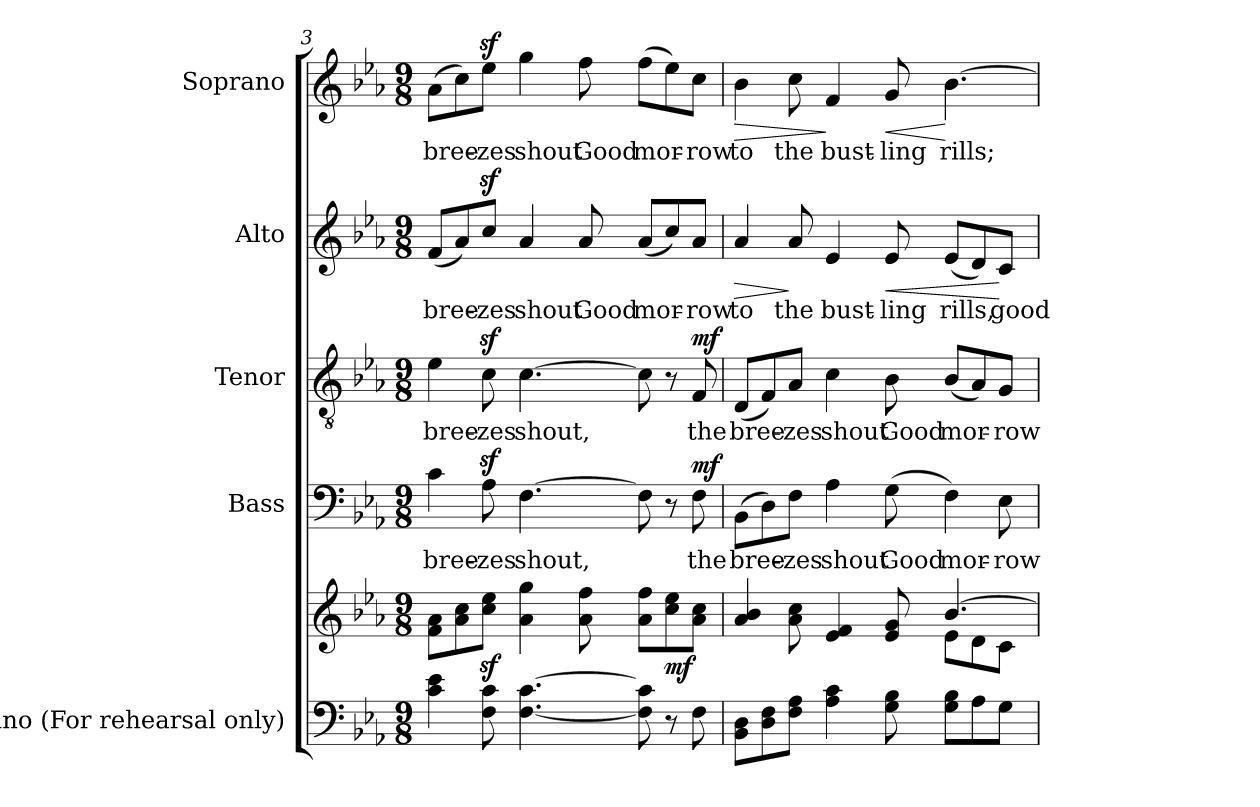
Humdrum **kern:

**kern	**kern	**dynam	**kern	**text	**dynam	**kern	**text	**dynam	**kern	**text	**dynam	**kern	**text	**dynam
*part5	*part5	*part5	*part4	*part4	*part4	*part3	*part3	*part3	*part2	*part2	*part2	*part1	*part1	*part1
*staff6	*staff5	*staff5/6	*staff4	*staff4	*staff4	*staff3	*staff3	*staff3	*staff2	*staff2	*staff2	*staff1	*staff1	*staff1
*I"Piano (For rehearsal only)	*	*	*I"Bass	*	*	*I"Tenor	*	*	*I"Alto	*	*	*I"Soprano	*	*
*I'Pno.	*	*	*I'B.	*	*	*I'T.	*	*	*I'A.	*	*	*I'S.	*	*
*clefF4	*clefG2	*	*clefF4	*	*	*clefGv2	*	*	*clefG2	*	*	*clefG2	*	*
*	*	*	*	*	*	*ITrd7c12	*	*	*	*	*	*	*	*
*k[b-e-a-]	*k[b-e-a-]	*	*k[b-e-a-]	*	*	*k[b-e-a-]	*	*	*k[b-e-a-]	*	*	*k[b-e-a-]	*	*
*E-:	*E-:	*	*E-:	*	*	*E-:	*	*	*E-:	*	*	*E-:	*	*
*M9/8	*M9/8	*	*M9/8	*	*	*M9/8	*	*	*M9/8	*	*	*M9/8	*	*
=3	=3	=3	=3	=3	=3	=3	=3	=3	=3	=3	=3	=3	=3	=3
!	!	!	!	!LO:LY:b:color=#000000	!	!	!	!	!	!	!	!	!	!
!	!	!	!	!	!	!	!LO:LY:b:color=#000000	!	!	!	!	!	!	!
!	!	!	!	!	!	!	!	!	!	!LO:LY:b:color=#000000	!	!	!	!
!	!	!	!	!	!	!	!	!	!	!	!	!	!LO:LY:b:color=#000000	!
4ci\ 4e-i	8fi\ 8a-iL	.	4ci\	bree-	.	4E-i\	bree-	.	(8fi/L	bree-	.	(8a-i\L	bree-	.
.	8a-i\ 8cci	.	.	.	.	.	.	.	8a-i/)	.	.	8cci\)	.	.
!	!	!	!	!LO:LY:b:color=#000000	!	!	!	!	!	!	!	!	!	!
!	!	!	!	!	!	!	!LO:LY:b:color=#000000	!	!	!	!	!	!	!
!	!	!	!	!	!	!	!	!	!	!LO:LY:b:color=#000000	!	!	!	!
!	!	!	!	!	!	!	!	!	!	!	!	!	!LO:LY:b:color=#000000	!
8Fi\ 8ci	8cci\z 8ee-izJ	.	8A-zi\	-zes	.	8Czi\	-zes	.	8cczi/J	-zes	.	8ee-zi\J	-zes	.
!	!	!	!	!LO:LY:b:color=#000000	!	!	!	!	!	!	!	!	!	!
!	!	!	!	!	!	!	!LO:LY:b:color=#000000	!	!	!	!	!	!	!
!	!	!	!	!	!	!	!	!	!	!LO:LY:b:color=#000000	!	!	!	!
!	!	!	!	!	!	!	!	!	!	!	!	!	!LO:LY:b:color=#000000	!
[<4.Fi\ [>4.ci	4a-i\ 4ggi	.	[>4.Fi\	shout,	.	[>4.Ci\	shout,	.	4a-i/	shout	.	4ggi\	shout	.
!	!	!	!	!	!	!	!	!	!	!LO:LY:b:color=#000000	!	!	!	!
!	!	!	!	!	!	!	!	!	!	!	!	!	!LO:LY:b:color=#000000	!
.	8a-i\ 8ffi	.	.	.	.	.	.	.	8a-i/	Good	.	8ffi\	Good	.
!	!	!	!	!	!	!	!	!	!	!LO:LY:b:color=#000000	!	!	!	!
!	!	!	!	!	!	!	!	!	!	!	!	!	!LO:LY:b:color=#000000	!
8Fi\] 8ci]	8a-i\ 8ffiL	.	8Fi\]	.	.	8Ci\]	.	.	(8a-i/L	mor-	.	(8ffi\L	mor-	.
8r	8cci\ 8ee-i	mf	8r	.	.	8r	.	.	8cci/)	.	.	8ee-i\)	.	.
!	!	!	!	!LO:LY:b:color=#000000	!	!	!	!	!	!	!	!	!	!
!	!	!	!	!	!	!	!LO:LY:b:color=#000000	!	!	!	!	!	!	!
!	!	!	!	!	!	!	!	!	!	!LO:LY:b:color=#000000	!	!	!	!
!	!	!	!	!	!	!	!	!	!	!	!	!	!LO:LY:b:color=#000000	!
8Fi\	8a-i\ 8cciJ	.	8Fi\	the	mf	8FFi/	the	mf	8a-i/J	-row	.	8cci\J	-row	.
=4	=4	=4	=4	=4	=4	=4	=4	=4	=4	=4	=4	=4	=4	=4
*	*^	*	*	*	*	*	*	*	*	*	*	*	*	*
!	!	!	!	!	!LO:LY:b:color=#000000	!	!	!	!	!	!	!	!	!	!
!	!	!	!	!	!	!	!	!LO:LY:b:color=#000000	!	!	!	!	!	!	!
!	!	!	!	!	!	!	!	!	!	!	!LO:LY:b:color=#000000	!LO:HP:b	!	!	!
!	!	!	!	!	!	!	!	!	!	!	!	!	!	!LO:LY:b:color=#000000	!LO:HP:b
8BB-i\ 8DiL	4a-i/ 4b-i	2.ryy	.	(8BB-i\L	bree-	.	(8DDi/L	bree-	.	4a-i/	to	>	4b-i\	to	>
8Di\ 8Fi	.	.	.	8Di\)	.	.	8FFi/)	.	.	.	.	.	.	.	.
!	!	!	!	!	!LO:LY:b:color=#000000	!	!	!	!	!	!	!	!	!	!
!	!	!	!	!	!	!	!	!LO:LY:b:color=#000000	!	!	!	!	!	!	!
!	!	!	!	!	!	!	!	!	!	!	!LO:LY:b:color=#000000	!	!	!	!
!	!	!	!	!	!	!	!	!	!	!	!	!	!	!LO:LY:b:color=#000000	!
8Fi\ 8A-iJ	8a-i\ 8cci	.	.	8Fi\J	-zes	.	8AA-i/J	-zes	.	8a-i/	the	]	8cci\	the	.
!	!	!	!	!	!LO:LY:b:color=#000000	!	!	!	!	!	!	!	!	!	!
!	!	!	!	!	!	!	!	!LO:LY:b:color=#000000	!	!	!	!	!	!	!
!	!	!	!	!	!	!	!	!	!	!	!LO:LY:b:color=#000000	!	!	!	!
!	!	!	!	!	!	!	!	!	!	!	!	!	!	!LO:LY:b:color=#000000	!
4A-i\ 4ci	4e-i/ 4fi	.	.	4A-i\	shout	.	4Ci\	shout	.	4e-i/	bust-	.	4fi/	bust-	]
!	!	!	!	!	!LO:LY:b:color=#000000	!	!	!	!	!	!	!	!	!	!
!	!	!	!	!	!	!	!	!LO:LY:b:color=#000000	!	!	!	!	!	!	!
!	!	!	!	!	!	!	!	!	!	!	!LO:LY:b:color=#000000	!LO:HP:b	!	!	!
!	!	!	!	!	!	!	!	!	!	!	!	!	!	!LO:LY:b:color=#000000	!LO:HP:b
8Gi\ 8B-i	8e-i/ 8gi	.	.	(8Gi\	Good	.	8BB-i\	Good	.	8e-i/	-ling	<	8gi/	-ling	<
!	!	!	!	!	!LO:LY:b:color=#000000	!	!	!	!	!	!	!	!	!	!
!	!	!	!	!	!	!	!	!LO:LY:b:color=#000000	!	!	!	!	!	!	!
!	!	!	!	!	!	!	!	!	!	!	!LO:LY:b:color=#000000	!	!	!	!
!	!	!	!	!	!	!	!	!	!	!	!	!	!	!LO:LY:b:color=#000000	!
8Gi\ 8B-iL	[>4.b-i/	8e-i\L	.	4Fi\)	mor-	.	(8BB-i/L	mor-	.	(8e-i/L	rills,	.	[>4.b-i\	rills;	[
8A-i\	.	8di\	.	.	.	.	8AA-i/)	.	.	8di/)	.	.	.	.	.
!	!	!	!	!	!LO:LY:b:color=#000000	!	!	!	!	!	!	!	!	!	!
!	!	!	!	!	!	!	!	!LO:LY:b:color=#000000	!	!	!	!	!	!	!
!	!	!	!	!	!	!	!	!	!	!	!LO:LY:b:color=#000000	!	!	!	!
8Gi\J	.	8ci\J	.	8E-i\	-row	.	8GGi/J	-row	.	8ci/J	good	[	.	.	.
*	*v	*v	*	*	*	*	*	*	*	*	*	*	*	*	*
=	=	=	=	=	=	=	=	=	=	=	=	=	=	=
*-	*-	*-	*-	*-	*-	*-	*-	*-	*-	*-	*-	*-	*-	*-
